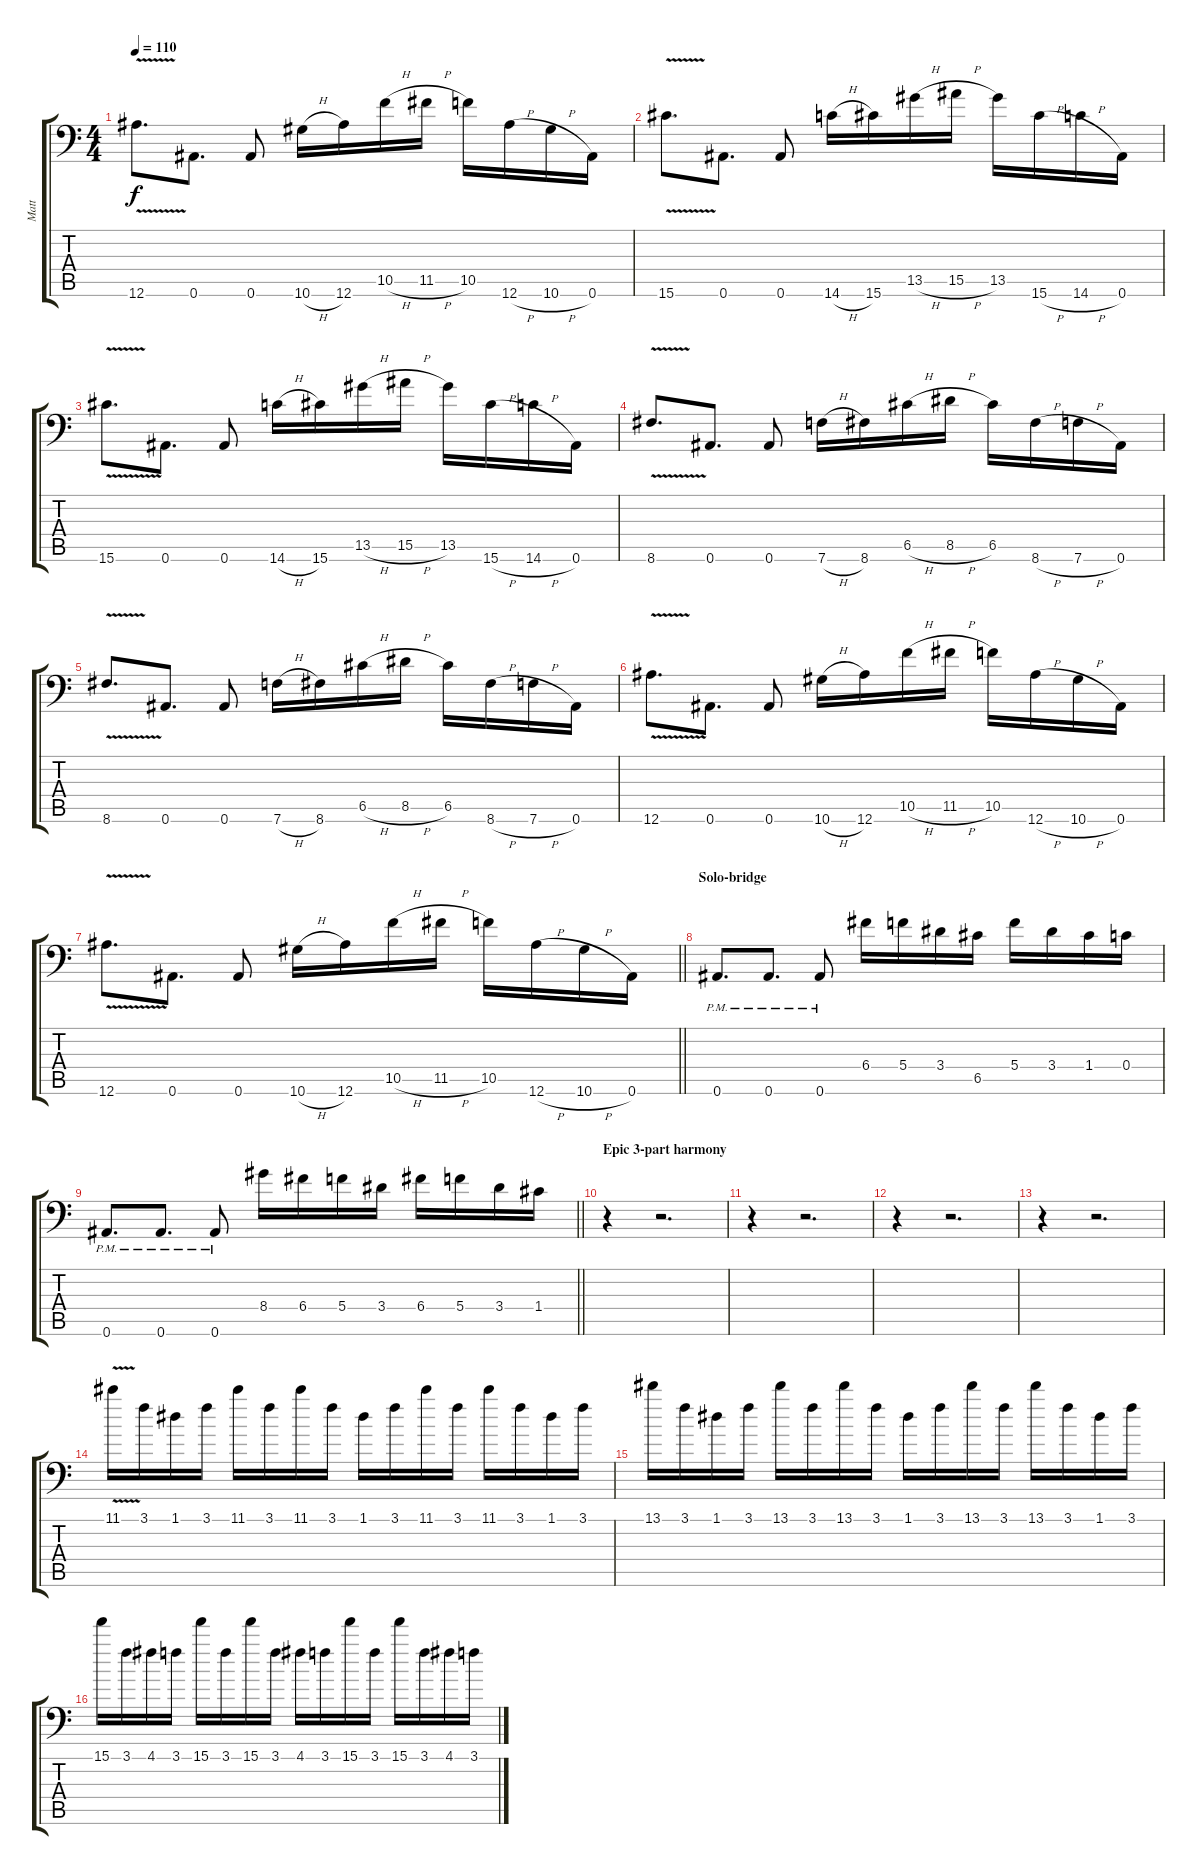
\track ("Matt" "Matt") {instrument distortionguitar}
\staff {score tabs}
\tuning (D4 A3 F3 C3 G2 Bb1) {hide}
\ts (4 4)
\tempo 110
\clef f4
\ks c
12.6{v}.8{d dy f} 0.6.8{d} 0.6.8 10.6{h}.16 12.6.16 10.5{h}.16 11.5{h}.16 10.5.16 12.6{h}.16 10.6{h}.16 0.6.16 |
15.6{v}.8{d} 0.6.8{d} 0.6.8 14.6{h}.16 15.6.16 13.5{h}.16 15.5{h}.16 13.5.16 15.6{h}.16 14.6{h}.16 0.6.16 |
15.6{v}.8{d} 0.6.8{d} 0.6.8 14.6{h}.16 15.6.16 13.5{h}.16 15.5{h}.16 13.5.16 15.6{h}.16 14.6{h}.16 0.6.16 |
8.6{v}.8{d} 0.6.8{d} 0.6.8 7.6{h}.16 8.6.16 6.5{h}.16 8.5{h}.16 6.5.16 8.6{h}.16 7.6{h}.16 0.6.16 |
8.6{v}.8{d} 0.6.8{d} 0.6.8 7.6{h}.16 8.6.16 6.5{h}.16 8.5{h}.16 6.5.16 8.6{h}.16 7.6{h}.16 0.6.16 |
12.6{v}.8{d} 0.6.8{d} 0.6.8 10.6{h}.16 12.6.16 10.5{h}.16 11.5{h}.16 10.5.16 12.6{h}.16 10.6{h}.16 0.6.16 |
\barLineRight lightlight
12.6{v}.8{d} 0.6.8{d} 0.6.8 10.6{h}.16 12.6.16 10.5{h}.16 11.5{h}.16 10.5.16 12.6{h}.16 10.6{h}.16 0.6.16 |
\section ("" "Solo-bridge")
0.6{pm}.8{d} 0.6{pm}.8{d} 0.6{pm}.8 6.4.16 5.4.16 3.4.16 6.5.16 5.4.16 3.4.16 1.4.16 0.4.16 |
\barLineRight lightlight
0.6{pm}.8{d} 0.6{pm}.8{d} 0.6{pm}.8 8.4.16 6.4.16 5.4.16 3.4.16 6.4.16 5.4.16 3.4.16 1.4.16 |
\section ("" "Epic 3-part harmony")
r.4 r.2{d} |
r.4 r.2{d} |
r.4 r.2{d} |
r.4 r.2{d} |
11.1{v}.16 3.1.16 1.1.16 3.1.16 11.1.16 3.1.16 11.1.16 3.1.16 1.1.16 3.1.16 11.1.16 3.1.16 11.1.16 3.1.16 1.1.16 3.1.16 |
13.1.16 3.1.16 1.1.16 3.1.16 13.1.16 3.1.16 13.1.16 3.1.16 1.1.16 3.1.16 13.1.16 3.1.16 13.1.16 3.1.16 1.1.16 3.1.16 |
15.1.16 3.1.16 4.1.16 3.1.16 15.1.16 3.1.16 15.1.16 3.1.16 4.1.16 3.1.16 15.1.16 3.1.16 15.1.16 3.1.16 4.1.16 3.1.16
